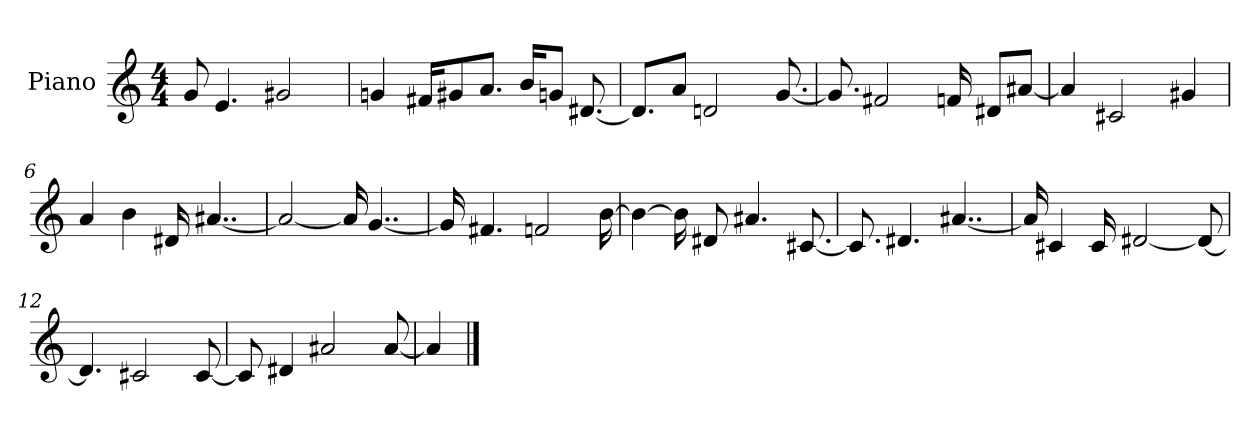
**kern
*part1
*staff1
*I"Piano
*I'Pno
*clefG2
*k[]
*M4/4
=1
8g/
4.e/
2g#X/
=2
4gn/
16f#X/KL
8g#X/
8.a/J
16b/KL
8gn/J
[8.d#X/
=3
8.d#/L]
8a/J
2dn/
[8.g/
=4
8.g/]
2f#X/
16fn/
8d#X/L
[8a#X/J
=5
4a#/]
2c#X/
4g#X/
!!LO:LB:g=z
=6
4a/
4b\
16d#X/
[4..a#X/
=7
2a#/_
16a#/]
[4..g/
=8
16g/]
4.f#X/
2fn/
[16b\
=9
4b\_
16b\]
8d#X/
4.a#X/
[8.c#X/
=10
8.c#/]
4.d#X/
[4..a#X/
!!LO:LB:g=z
=11
16a#/]
4c#X/
16c#/
[2d#X/
8d#/_
=12
4.d#/]
2c#X/
[8c#/
=13
8c#/]
4d#X/
2a#X/
[8a#/
=14
4a#/]
==
*-
